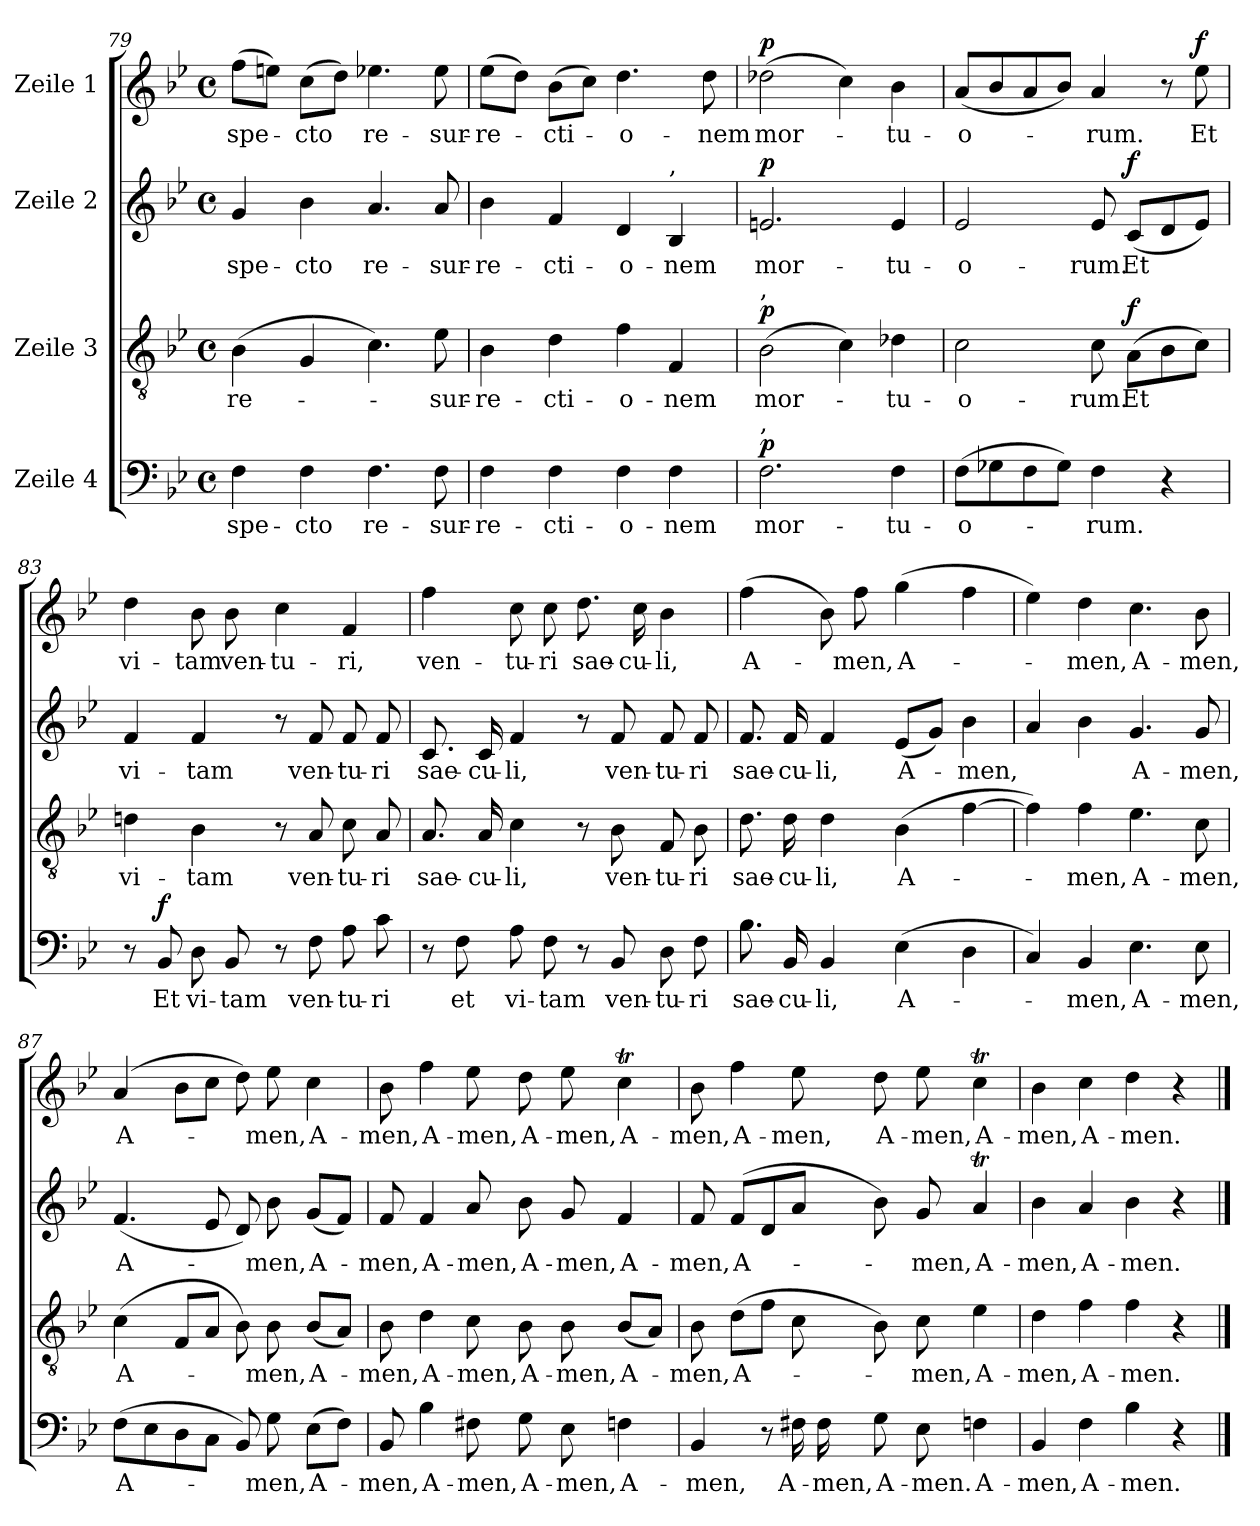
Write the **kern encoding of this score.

**kern	**text	**dynam	**kern	**text	**dynam	**kern	**text	**dynam	**kern	**text	**dynam
*part4	*part4	*part4	*part3	*part3	*part3	*part2	*part2	*part2	*part1	*part1	*part1
*staff4	*staff4	*staff4	*staff3	*staff3	*staff3	*staff2	*staff2	*staff2	*staff1	*staff1	*staff1
*I"Zeile 4	*	*	*I"Zeile 3	*	*	*I"Zeile 2	*	*	*I"Zeile 1	*	*
*clefF4	*	*	*clefGv2	*	*	*clefG2	*	*	*clefG2	*	*
*k[b-e-]	*	*	*k[b-e-]	*	*	*k[b-e-]	*	*	*k[b-e-]	*	*
*M4/4	*	*	*M4/4	*	*	*M4/4	*	*	*M4/4	*	*
*met(c)	*	*	*met(c)	*	*	*met(c)	*	*	*met(c)	*	*
=79	=79	=79	=79	=79	=79	=79	=79	=79	=79	=79	=79
!	!LO:LY:b	!	!	!LO:LY:b	!	!	!LO:LY:b	!	!	!LO:LY:b	!
4F\	-spe-	.	(4B-\	re-	.	4g/	-spe-	.	(8ff\L	-spe-	.
.	.	.	.	.	.	.	.	.	8een\J)	.	.
!	!LO:LY:b	!	!	!	!	!	!LO:LY:b	!	!	!LO:LY:b	!
4F\	-cto	.	4G/	.	.	4b-\	-cto	.	(8cc\L	-cto	.
.	.	.	.	.	.	.	.	.	8dd\J)	.	.
!	!LO:LY:b	!	!	!	!	!	!LO:LY:b	!	!	!LO:LY:b	!
4.F\	re-	.	4.c\)	.	.	4.a/	re-	.	4.ee-X\	re-	.
!	!LO:LY:b	!	!	!LO:LY:b	!	!	!LO:LY:b	!	!	!LO:LY:b	!
8F\	-sur-	.	8e-\	-sur-	.	8a/	-sur-	.	8ee-\	-sur-	.
!!LO:LB:g=z
=80	=80	=80	=80	=80	=80	=80	=80	=80	=80	=80	=80
!	!LO:LY:b	!	!	!LO:LY:b	!	!	!LO:LY:b	!	!	!LO:LY:b	!
4F\	-re-	.	4B-\	-re-	.	4b-\	-re-	.	(8ee-\L	-re-	.
.	.	.	.	.	.	.	.	.	8dd\J)	.	.
!	!LO:LY:b	!	!	!LO:LY:b	!	!	!LO:LY:b	!	!	!LO:LY:b	!
4F\	-cti-	.	4d\	-cti-	.	4f/	-cti-	.	(8b-\L	-cti-	.
.	.	.	.	.	.	.	.	.	8cc\J)	.	.
!	!LO:LY:b	!	!	!LO:LY:b	!	!	!LO:LY:b	!	!	!LO:LY:b	!
4F\	-o-	.	4f\	-o-	.	4d/	-o-	.	4.dd\	-o-	.
!	!	!	!	!	!	!LO:TX:a:t=,	!	!	!	!	!
!	!LO:LY:b	!	!	!LO:LY:b	!	!	!LO:LY:b	!	!	!	!
4F\	-nem	.	4F/	-nem	.	4B-/	-nem	.	.	.	.
!	!	!	!	!	!	!	!	!	!	!LO:LY:b	!
.	.	.	.	.	.	.	.	.	8dd\	-nem	.
=81	=81	=81	=81	=81	=81	=81	=81	=81	=81	=81	=81
!	!	!	!LO:TX:a:t=,	!	!	!	!	!	!	!	!
!LO:TX:a:t=,	!	!	!	!	!	!	!	!	!	!	!
!	!LO:LY:b	!LO:DY:b	!	!LO:LY:b	!LO:DY:b	!	!LO:LY:b	!LO:DY:b	!	!LO:LY:b	!LO:DY:b
2.F\	mor-	p	(2B-\	mor-	p	2.en/	mor-	p	(2dd-X\	mor-	p
.	.	.	4c\)	.	.	.	.	.	4cc\)	.	.
!	!LO:LY:b	!	!	!LO:LY:b	!	!	!LO:LY:b	!	!	!LO:LY:b	!
4F\	-tu-	.	4d-X\	-tu-	.	4e/	-tu-	.	4b-\	-tu-	.
=82	=82	=82	=82	=82	=82	=82	=82	=82	=82	=82	=82
!	!LO:LY:b	!	!	!LO:LY:b	!	!	!LO:LY:b	!	!	!LO:LY:b	!
(8F\L	-o-	.	2c\	-o-	.	2e-i/	-o-	.	(8a/L	-o-	.
8G-X\	.	.	.	.	.	.	.	.	8b-/	.	.
8F\	.	.	.	.	.	.	.	.	8a/	.	.
8G-\J)	.	.	.	.	.	.	.	.	8b-/J)	.	.
!	!LO:LY:b	!	!	!LO:LY:b	!	!	!LO:LY:b	!	!	!LO:LY:b	!
4F\	-rum.	.	8c\	-rum.	.	8e-/	-rum.	.	4a/	-rum.	.
!	!	!	!	!LO:LY:b	!LO:DY:b	!	!LO:LY:b	!LO:DY:b	!	!	!
.	.	.	(8A\L	Et	f	(8c/L	Et	f	.	.	.
4r	.	.	8B-\	.	.	8d/	.	.	8r	.	.
!	!	!	!	!	!	!	!	!	!	!LO:LY:b	!LO:DY:b
.	.	.	8c\J)	.	.	8e-/J)	.	.	8ee-\	Et	f
=83	=83	=83	=83	=83	=83	=83	=83	=83	=83	=83	=83
!	!	!	!	!LO:LY:b	!	!	!LO:LY:b	!	!	!LO:LY:b	!
8r	.	.	4dni\	vi-	.	4f/	vi-	.	4dd\	vi-	.
!	!LO:LY:b	!LO:DY:b	!	!	!	!	!	!	!	!	!
8BB-/	Et	f	.	.	.	.	.	.	.	.	.
!	!LO:LY:b	!	!	!LO:LY:b	!	!	!LO:LY:b	!	!	!LO:LY:b	!
8D\	vi-	.	4B-\	-tam	.	4f/	-tam	.	8b-\	-tam	.
!	!LO:LY:b	!	!	!	!	!	!	!	!	!LO:LY:b	!
8BB-/	-tam	.	.	.	.	.	.	.	8b-\	ven-	.
!	!	!	!	!	!	!	!	!	!	!LO:LY:b	!
8r	.	.	8r	.	.	8r	.	.	4cc\	-tu-	.
!	!LO:LY:b	!	!	!LO:LY:b	!	!	!LO:LY:b	!	!	!	!
8F\	ven-	.	8A/	ven-	.	8f/	ven-	.	.	.	.
!	!LO:LY:b	!	!	!LO:LY:b	!	!	!LO:LY:b	!	!	!LO:LY:b	!
8A\	-tu-	.	8c\	-tu-	.	8f/	-tu-	.	4f/	-ri,	.
!	!LO:LY:b	!	!	!LO:LY:b	!	!	!LO:LY:b	!	!	!	!
8c\	-ri	.	8A/	-ri	.	8f/	-ri	.	.	.	.
!!LO:PB:g=z
=84	=84	=84	=84	=84	=84	=84	=84	=84	=84	=84	=84
!	!	!	!	!LO:LY:b	!	!	!LO:LY:b	!	!	!LO:LY:b	!
8r	.	.	8.A/	sae-	.	8.c/	sae-	.	4ff\	ven-	.
!	!LO:LY:b	!	!	!	!	!	!	!	!	!	!
8F\	et	.	.	.	.	.	.	.	.	.	.
!	!	!	!	!LO:LY:b	!	!	!LO:LY:b	!	!	!	!
.	.	.	16A/	-cu-	.	16c/	-cu-	.	.	.	.
!	!LO:LY:b	!	!	!LO:LY:b	!	!	!LO:LY:b	!	!	!LO:LY:b	!
8A\	vi-	.	4c\	-li,	.	4f/	-li,	.	8cc\	-tu-	.
!	!LO:LY:b	!	!	!	!	!	!	!	!	!LO:LY:b	!
8F\	-tam	.	.	.	.	.	.	.	8cc\	-ri	.
!	!	!	!	!	!	!	!	!	!	!LO:LY:b	!
8r	.	.	8r	.	.	8r	.	.	8.dd\	sae-	.
!	!LO:LY:b	!	!	!LO:LY:b	!	!	!LO:LY:b	!	!	!	!
8BB-/	ven-	.	8B-\	ven-	.	8f/	ven-	.	.	.	.
!	!	!	!	!	!	!	!	!	!	!LO:LY:b	!
.	.	.	.	.	.	.	.	.	16cc\	-cu-	.
!	!LO:LY:b	!	!	!LO:LY:b	!	!	!LO:LY:b	!	!	!LO:LY:b	!
8D\	-tu-	.	8F/	-tu-	.	8f/	-tu-	.	4b-\	-li,	.
!	!LO:LY:b	!	!	!LO:LY:b	!	!	!LO:LY:b	!	!	!	!
8F\	-ri	.	8B-\	-ri	.	8f/	-ri	.	.	.	.
=85	=85	=85	=85	=85	=85	=85	=85	=85	=85	=85	=85
!	!LO:LY:b	!	!	!LO:LY:b	!	!	!LO:LY:b	!	!	!LO:LY:b	!
8.B-\	sae-	.	8.d\	sae-	.	8.f/	sae-	.	(4ff\	A-	.
!	!LO:LY:b	!	!	!LO:LY:b	!	!	!LO:LY:b	!	!	!	!
16BB-/	-cu-	.	16d\	-cu-	.	16f/	-cu-	.	.	.	.
!	!LO:LY:b	!	!	!LO:LY:b	!	!	!LO:LY:b	!	!	!	!
4BB-/	-li,	.	4d\	-li,	.	4f/	-li,	.	8b-\)	.	.
!	!	!	!	!	!	!	!	!	!	!LO:LY:b	!
.	.	.	.	.	.	.	.	.	8ff\	-men,	.
!	!LO:LY:b	!	!	!LO:LY:b	!	!	!LO:LY:b	!	!	!LO:LY:b	!
(4E-\	A-	.	(4B-\	A-	.	(8e-/L	A-	.	(4gg\	A-	.
.	.	.	.	.	.	8g/J)	.	.	.	.	.
!	!	!	!	!	!	!	!LO:LY:b	!	!	!	!
4D\	.	.	[4f\	.	.	4b-\	-men,	.	4ff\	.	.
=86	=86	=86	=86	=86	=86	=86	=86	=86	=86	=86	=86
4C/)	.	.	4f\])	.	.	4a/	.	.	4ee-\)	.	.
!	!LO:LY:b	!	!	!LO:LY:b	!	!	!	!	!	!LO:LY:b	!
4BB-/	-men,	.	4f\	-men,	.	4b-\	.	.	4dd\	-men,	.
!	!LO:LY:b	!	!	!LO:LY:b	!	!	!LO:LY:b	!	!	!LO:LY:b	!
4.E-\	A-	.	4.e-\	A-	.	4.g/	A-	.	4.cc\	A-	.
!	!LO:LY:b	!	!	!LO:LY:b	!	!	!LO:LY:b	!	!	!LO:LY:b	!
8E-\	-men,	.	8c\	-men,	.	8g/	-men,	.	8b-\	-men,	.
=87	=87	=87	=87	=87	=87	=87	=87	=87	=87	=87	=87
!	!LO:LY:b	!	!	!LO:LY:b	!	!	!LO:LY:b	!	!	!LO:LY:b	!
(8F\L	A-	.	(4c\	A-	.	(4.f/	A-	.	(4a/	A-	.
8E-\	.	.	.	.	.	.	.	.	.	.	.
8D\	.	.	8F/L	.	.	.	.	.	8b-\L	.	.
8C\J	.	.	8A/J	.	.	8e-/	.	.	8cc\J	.	.
8BB-/)	.	.	8B-\)	.	.	8d/)	.	.	8dd\)	.	.
!	!LO:LY:b	!	!	!LO:LY:b	!	!	!LO:LY:b	!	!	!LO:LY:b	!
8G\	-men,	.	8B-\	-men,	.	8b-\	-men,	.	8ee-\	-men,	.
!	!LO:LY:b	!	!	!LO:LY:b	!	!	!LO:LY:b	!	!	!LO:LY:b	!
(8E-\L	A-	.	(8B-/L	A-	.	(8g/L	A-	.	4cc\	A-	.
8F\J)	.	.	8A/J)	.	.	8f/J)	.	.	.	.	.
!!LO:LB:g=z
=88	=88	=88	=88	=88	=88	=88	=88	=88	=88	=88	=88
!	!LO:LY:b	!	!	!LO:LY:b	!	!	!LO:LY:b	!	!	!LO:LY:b	!
8BB-/	-men,	.	8B-\	-men,	.	8f/	-men,	.	8b-\	-men,	.
!	!LO:LY:b	!	!	!LO:LY:b	!	!	!LO:LY:b	!	!	!LO:LY:b	!
4B-\	A-	.	4d\	A-	.	4f/	A-	.	4ff\	A-	.
!	!LO:LY:b	!	!	!LO:LY:b	!	!	!LO:LY:b	!	!	!LO:LY:b	!
8F#X\	-men,	.	8c\	-men,	.	8a/	-men,	.	8ee-\	-men,	.
!	!LO:LY:b	!	!	!LO:LY:b	!	!	!LO:LY:b	!	!	!LO:LY:b	!
8G\	A-	.	8B-\	A-	.	8b-\	A-	.	8dd\	A-	.
!	!LO:LY:b	!	!	!LO:LY:b	!	!	!LO:LY:b	!	!	!LO:LY:b	!
8E-\	-men,	.	8B-\	-men,	.	8g/	-men,	.	8ee-\	-men,	.
!	!LO:LY:b	!	!	!LO:LY:b	!	!	!LO:LY:b	!	!	!LO:LY:b	!
4Fn\	A-	.	(8B-/L	A-	.	4f/	A-	.	4ccT\	A-	.
.	.	.	8A/J)	.	.	.	.	.	.	.	.
=89	=89	=89	=89	=89	=89	=89	=89	=89	=89	=89	=89
!	!LO:LY:b	!	!	!LO:LY:b	!	!	!LO:LY:b	!	!	!LO:LY:b	!
4BB-/	-men,	.	8B-\	-men,	.	8f/	-men,	.	8b-\	-men,	.
!	!	!	!	!LO:LY:b	!	!	!LO:LY:b	!	!	!LO:LY:b	!
.	.	.	(8d\L	A-	.	(8f/L	A-	.	4ff\	A-	.
8r	.	.	8f\J	.	.	8d/	.	.	.	.	.
!	!LO:LY:b	!	!	!	!	!	!	!	!	!LO:LY:b	!
16F#X\	A-	.	8c\	.	.	8a/J	.	.	8ee-\	-men,	.
!	!LO:LY:b	!	!	!	!	!	!	!	!	!	!
16F#\	-men,	.	.	.	.	.	.	.	.	.	.
!	!LO:LY:b	!	!	!	!	!	!	!	!	!LO:LY:b	!
8G\	A-	.	8B-\)	.	.	8b-\)	.	.	8dd\	A-	.
!	!LO:LY:b	!	!	!LO:LY:b	!	!	!LO:LY:b	!	!	!LO:LY:b	!
8E-\	-men.	.	8c\	-men,	.	8g/	-men,	.	8ee-\	-men,	.
!	!LO:LY:b	!	!	!LO:LY:b	!	!	!LO:LY:b	!	!	!LO:LY:b	!
4Fn\	A-	.	4e-\	A-	.	4at/	A-	.	4ccT\	A-	.
=90	=90	=90	=90	=90	=90	=90	=90	=90	=90	=90	=90
!	!LO:LY:b	!	!	!LO:LY:b	!	!	!LO:LY:b	!	!	!LO:LY:b	!
4BB-/	-men,	.	4d\	-men,	.	4b-\	-men,	.	4b-\	-men,	.
!	!LO:LY:b	!	!	!LO:LY:b	!	!	!LO:LY:b	!	!	!LO:LY:b	!
4F\	A-	.	4f\	A-	.	4a/	A-	.	4cc\	A-	.
!	!LO:LY:b	!	!	!LO:LY:b	!	!	!LO:LY:b	!	!	!LO:LY:b	!
4B-\	-men.	.	4f\	-men.	.	4b-\	-men.	.	4dd\	-men.	.
4r	.	.	4r	.	.	4r	.	.	4r	.	.
==	==	==	==	==	==	==	==	==	==	==	==
*-	*-	*-	*-	*-	*-	*-	*-	*-	*-	*-	*-
